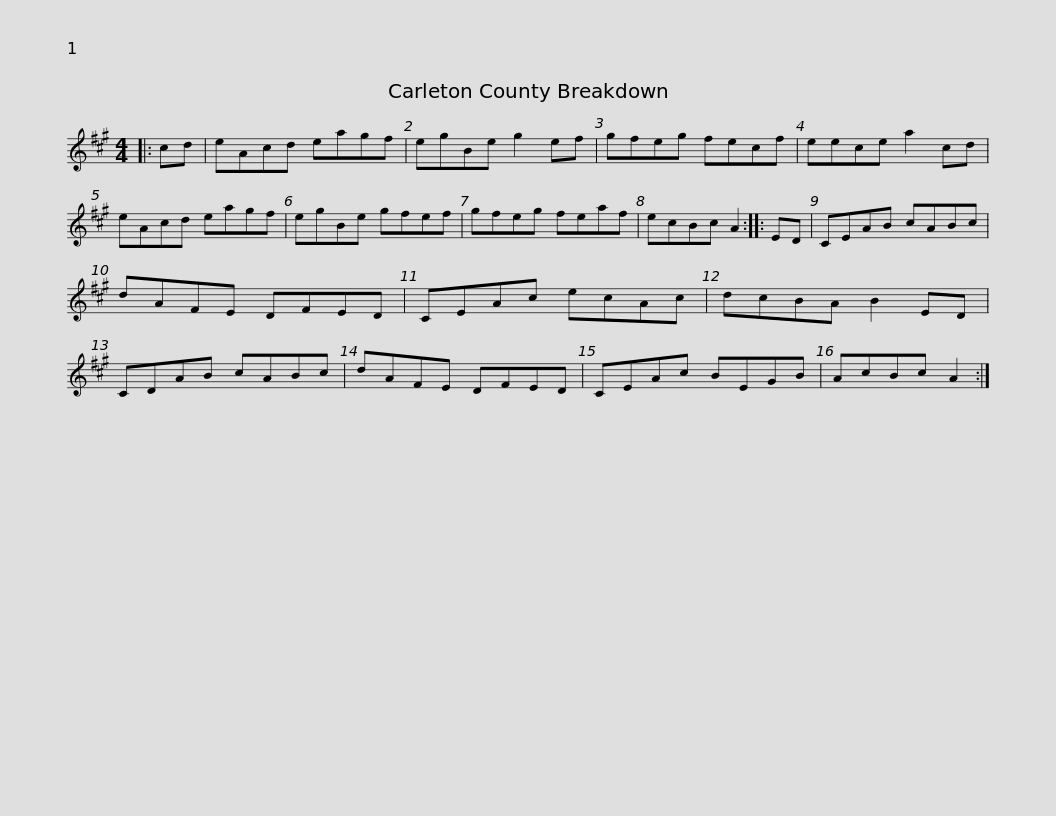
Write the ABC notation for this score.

X:1
L:1/8
M:4/4
I:linebreak $
K:A
V:1 treble
V:1
|: cd | eAcd eagf | egBe g2 ef | gfeg fecf | eece a2 cd | %5
 eAcd eagf |$ egBe gfef | gfeg feaf | ecBc A2 :: ED | %10
 CEAB cABc | dAFE DFED |$ CEAc ecAc | dcBA B2 ED | CDAB cABc | %15
 dAFE DFED | CEAc BEGB | AcBc A2 :| %18
